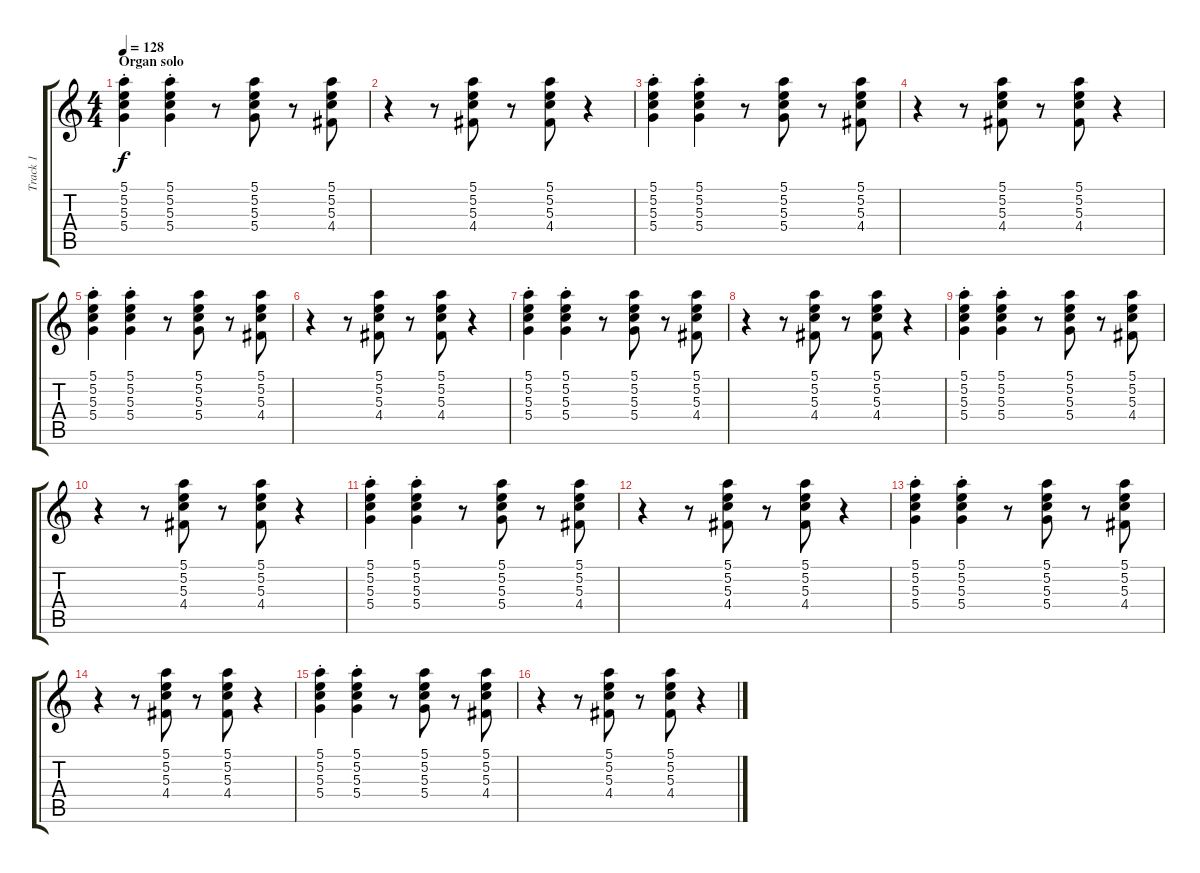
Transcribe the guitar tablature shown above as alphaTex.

\track ("Track 1" "Track 1") {instrument distortionguitar}
\staff {score tabs}
\tuning (E4 B3 G3 D3 A2 E2) {hide}
\ts (4 4)
\section ("" "Organ solo")
\tempo 128
\clef g2
\ks c
(5.1{st} 5.2{st} 5.3{st} 5.4{st}).4{dy f} (5.1{st} 5.2{st} 5.3{st} 5.4{st}).4 r.8 (5.1 5.2 5.3 5.4).8 r.8 (5.1 5.2 5.3 4.4).8 |
r.4 r.8 (5.1 5.2 5.3 4.4).8 r.8 (5.1 5.2 5.3 4.4).8 r.4 |
(5.1{st} 5.2{st} 5.3{st} 5.4{st}).4 (5.1{st} 5.2{st} 5.3{st} 5.4{st}).4 r.8 (5.1 5.2 5.3 5.4).8 r.8 (5.1 5.2 5.3 4.4).8 |
r.4 r.8 (5.1 5.2 5.3 4.4).8 r.8 (5.1 5.2 5.3 4.4).8 r.4 |
(5.1{st} 5.2{st} 5.3{st} 5.4{st}).4 (5.1{st} 5.2{st} 5.3{st} 5.4{st}).4 r.8 (5.1 5.2 5.3 5.4).8 r.8 (5.1 5.2 5.3 4.4).8 |
r.4 r.8 (5.1 5.2 5.3 4.4).8 r.8 (5.1 5.2 5.3 4.4).8 r.4 |
(5.1{st} 5.2{st} 5.3{st} 5.4{st}).4 (5.1{st} 5.2{st} 5.3{st} 5.4{st}).4 r.8 (5.1 5.2 5.3 5.4).8 r.8 (5.1 5.2 5.3 4.4).8 |
r.4 r.8 (5.1 5.2 5.3 4.4).8 r.8 (5.1 5.2 5.3 4.4).8 r.4 |
(5.1{st} 5.2{st} 5.3{st} 5.4{st}).4 (5.1{st} 5.2{st} 5.3{st} 5.4{st}).4 r.8 (5.1 5.2 5.3 5.4).8 r.8 (5.1 5.2 5.3 4.4).8 |
r.4 r.8 (5.1 5.2 5.3 4.4).8 r.8 (5.1 5.2 5.3 4.4).8 r.4 |
(5.1{st} 5.2{st} 5.3{st} 5.4{st}).4 (5.1{st} 5.2{st} 5.3{st} 5.4{st}).4 r.8 (5.1 5.2 5.3 5.4).8 r.8 (5.1 5.2 5.3 4.4).8 |
r.4 r.8 (5.1 5.2 5.3 4.4).8 r.8 (5.1 5.2 5.3 4.4).8 r.4 |
(5.1{st} 5.2{st} 5.3{st} 5.4{st}).4 (5.1{st} 5.2{st} 5.3{st} 5.4{st}).4 r.8 (5.1 5.2 5.3 5.4).8 r.8 (5.1 5.2 5.3 4.4).8 |
r.4 r.8 (5.1 5.2 5.3 4.4).8 r.8 (5.1 5.2 5.3 4.4).8 r.4 |
(5.1{st} 5.2{st} 5.3{st} 5.4{st}).4 (5.1{st} 5.2{st} 5.3{st} 5.4{st}).4 r.8 (5.1 5.2 5.3 5.4).8 r.8 (5.1 5.2 5.3 4.4).8 |
r.4 r.8 (5.1 5.2 5.3 4.4).8 r.8 (5.1 5.2 5.3 4.4).8 r.4
